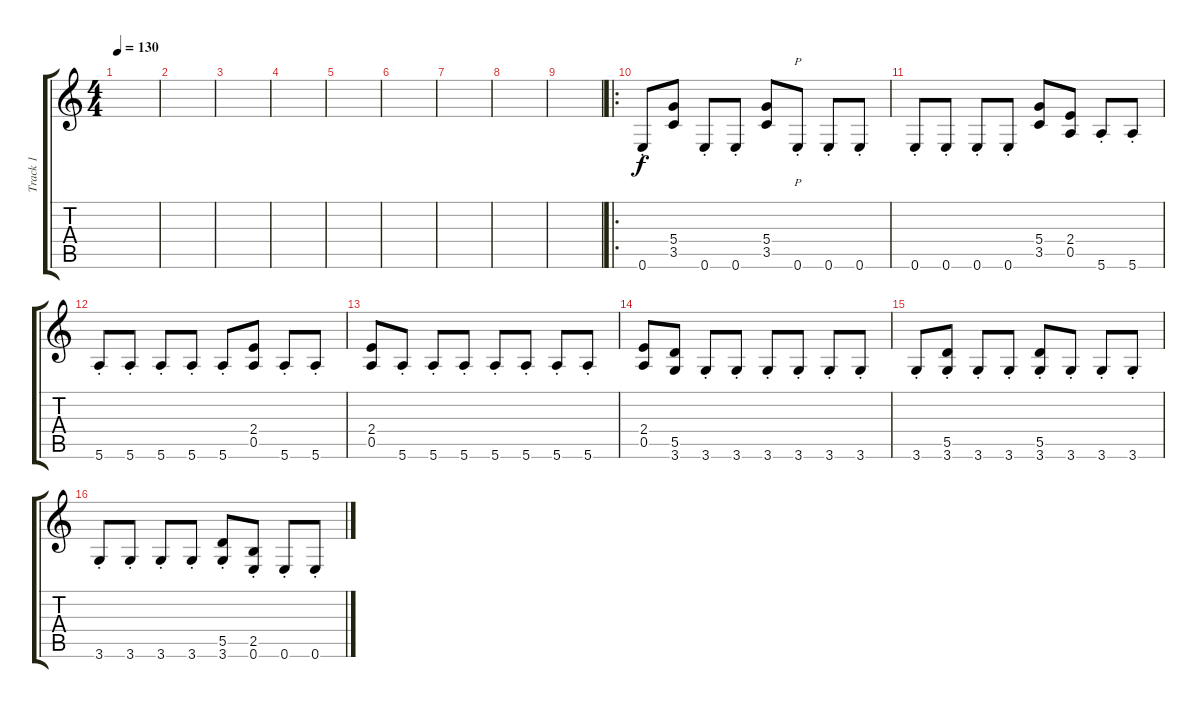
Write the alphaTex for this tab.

\track ("Track 1" "Track 1") {instrument distortionguitar}
\staff {score tabs}
\tuning (E4 B3 G3 D3 A2 E2) {hide}
\ts (4 4)
\tempo 130
\clef g2
\ks c
|
|
|
|
|
|
|
|
|
\ro
0.6{st}.8 (5.4 3.5).8 0.6{st}.8 0.6{st}.8 (5.4 3.5).8 0.6{st}.8{p} 0.6{st}.8 0.6{st}.8 |
0.6{st}.8 0.6{st}.8 0.6{st}.8 0.6{st}.8 (5.4 3.5).8 (2.4 0.5).8 5.6{st}.8 5.6{st}.8 |
5.6{st}.8 5.6{st}.8 5.6{st}.8 5.6{st}.8 5.6{st}.8 (2.4 0.5).8 5.6{st}.8 5.6{st}.8 |
(2.4 0.5).8 5.6{st}.8 5.6{st}.8 5.6{st}.8 5.6{st}.8 5.6{st}.8 5.6{st}.8 5.6{st}.8 |
(2.4 0.5).8 (5.5 3.6).8 3.6{st}.8 3.6{st}.8 3.6{st}.8 3.6{st}.8 3.6{st}.8 3.6{st}.8 |
3.6{st}.8 (5.5 3.6{st}).8 3.6{st}.8 3.6{st}.8 (5.5 3.6{st}).8 3.6{st}.8 3.6{st}.8 3.6{st}.8 |
3.6{st}.8 3.6{st}.8 3.6{st}.8 3.6{st}.8 (5.5 3.6{st}).8 (2.5 0.6{st}).8 0.6{st}.8 0.6{st}.8
